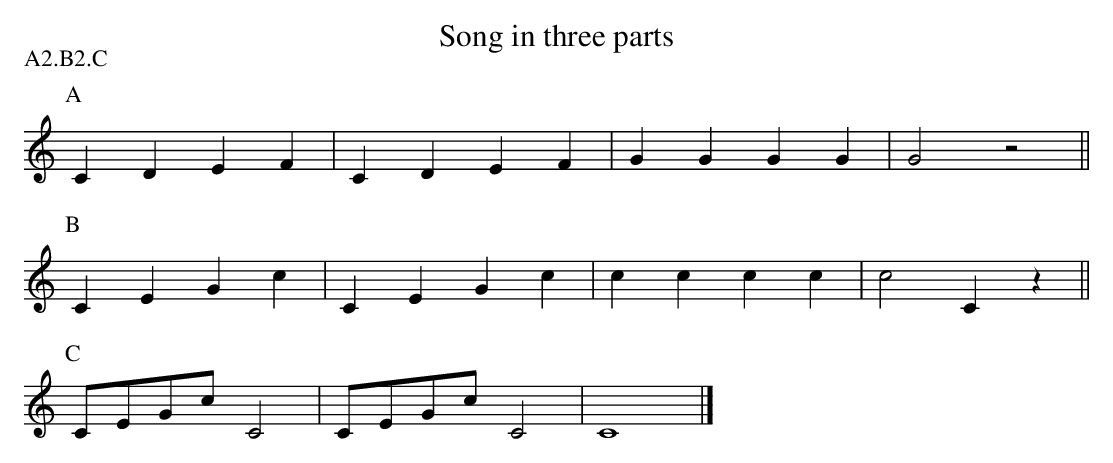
X:1
T: Song in three parts
L: 1/4
P: AABBC % or:
P: A2.B2.C
K: C
[P: A] C D E F|C D E F|G G G G|G2 z2||
[P: B] C E G c|C E G c|c c c c|c2 Cz||
[P: C] C/E/G/c/ C2|C/E/G/c/ C2|C4|]
